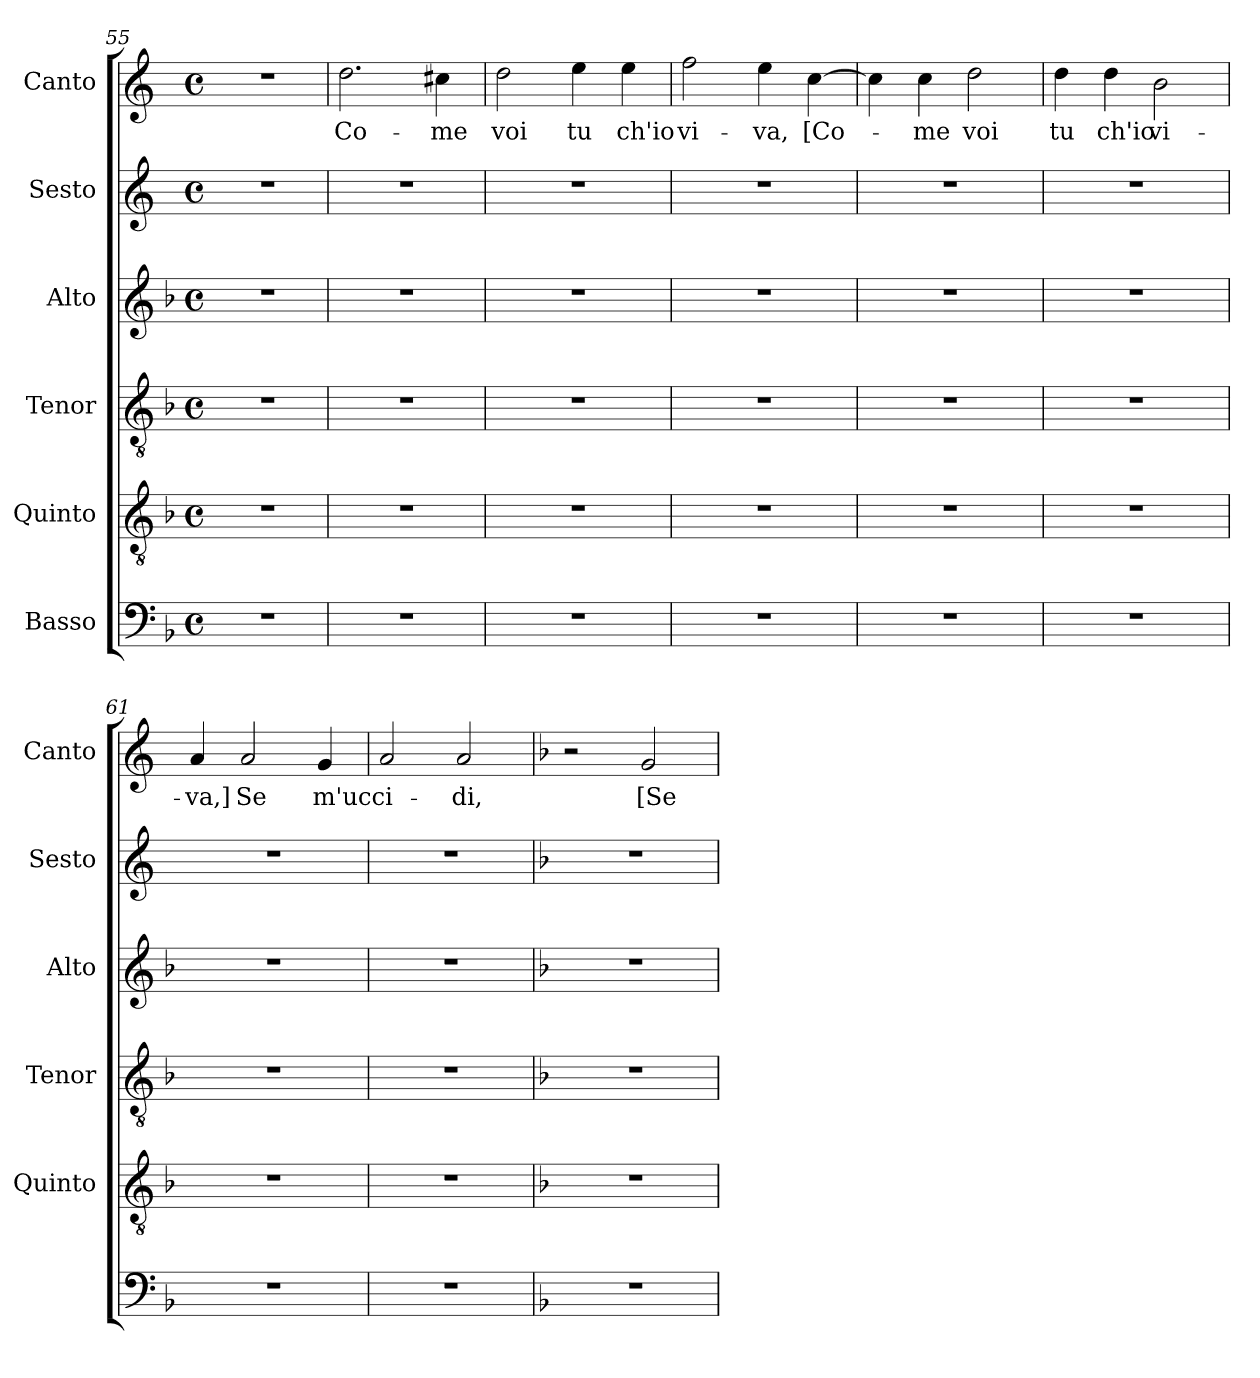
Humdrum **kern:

**kern	**kern	**kern	**kern	**kern	**kern	**text
*part6	*part5	*part4	*part3	*part2	*part1	*part1
*staff6	*staff5	*staff4	*staff3	*staff2	*staff1	*staff1
*I"Basso	*I"Quinto	*I"Tenor	*I"Alto	*I"Sesto	*I"Canto	*
*	*I'Quinto	*I'Tenor	*I'Alto	*I'Sesto	*I'Canto	*
*clefF4	*clefGv2	*clefGv2	*clefG2	*clefG2	*clefG2	*
*k[b-]	*k[b-]	*k[b-]	*k[b-]	*k[]	*k[]	*
*F:	*F:	*F:	*F:	*C:	*C:	*
*M4/4	*M4/4	*M4/4	*M4/4	*M4/4	*M4/4	*
*met(c)	*met(c)	*met(c)	*met(c)	*met(c)	*met(c)	*
=55	=55	=55	=55	=55	=55	=55
1r	1r	1r	1r	1r	1r	.
=56	=56	=56	=56	=56	=56	=56
!	!	!	!	!	!	!LO:LY:b
1r	1r	1r	1r	1r	2.dd\	Co-
!	!	!	!	!	!	!LO:LY:b
.	.	.	.	.	4cc#X\	-me
=57	=57	=57	=57	=57	=57	=57
!	!	!	!	!	!	!LO:LY:b
1r	1r	1r	1r	1r	2dd\	voi
!	!	!	!	!	!	!LO:LY:b
.	.	.	.	.	4ee\	tu
!	!	!	!	!	!	!LO:LY:b
.	.	.	.	.	4ee\	ch'io
=58	=58	=58	=58	=58	=58	=58
!	!	!	!	!	!	!LO:LY:b
1r	1r	1r	1r	1r	2ff\	vi-
!	!	!	!	!	!	!LO:LY:b
.	.	.	.	.	4ee\	-va,
!	!	!	!	!	!	!LO:LY:b
.	.	.	.	.	[>4cc\	[Co-
=59	=59	=59	=59	=59	=59	=59
1r	1r	1r	1r	1r	4cc\]	.
!	!	!	!	!	!	!LO:LY:b
.	.	.	.	.	4cc\	-me
!	!	!	!	!	!	!LO:LY:b
.	.	.	.	.	2dd\	voi
=60	=60	=60	=60	=60	=60	=60
!	!	!	!	!	!	!LO:LY:b
1r	1r	1r	1r	1r	4dd\	tu
!	!	!	!	!	!	!LO:LY:b
.	.	.	.	.	4dd\	ch'io
!	!	!	!	!	!	!LO:LY:b
.	.	.	.	.	2b\	vi-
=61	=61	=61	=61	=61	=61	=61
!	!	!	!	!	!	!LO:LY:b
1r	1r	1r	1r	1r	4a/	-va,]
!	!	!	!	!	!	!LO:LY:b
.	.	.	.	.	2a/	Se
!	!	!	!	!	!	!LO:LY:b
.	.	.	.	.	4g/	m'ucci-
=62	=62	=62	=62	=62	=62	=62
1r	1r	1r	1r	1r	2a/	.
!	!	!	!	!	!	!LO:LY:b
.	.	.	.	.	2a/	-di,
!!LO:LB:g=z
=63	=63	=63	=63	=63	=63	=63
*	*	*	*	*k[b-]	*k[b-]	*
*	*	*	*	*F:	*F:	*
1r	1r	1r	1r	1r	2r	.
!	!	!	!	!	!	!LO:LY:b
.	.	.	.	.	2g/	[Se
=	=	=	=	=	=	=
*-	*-	*-	*-	*-	*-	*-
